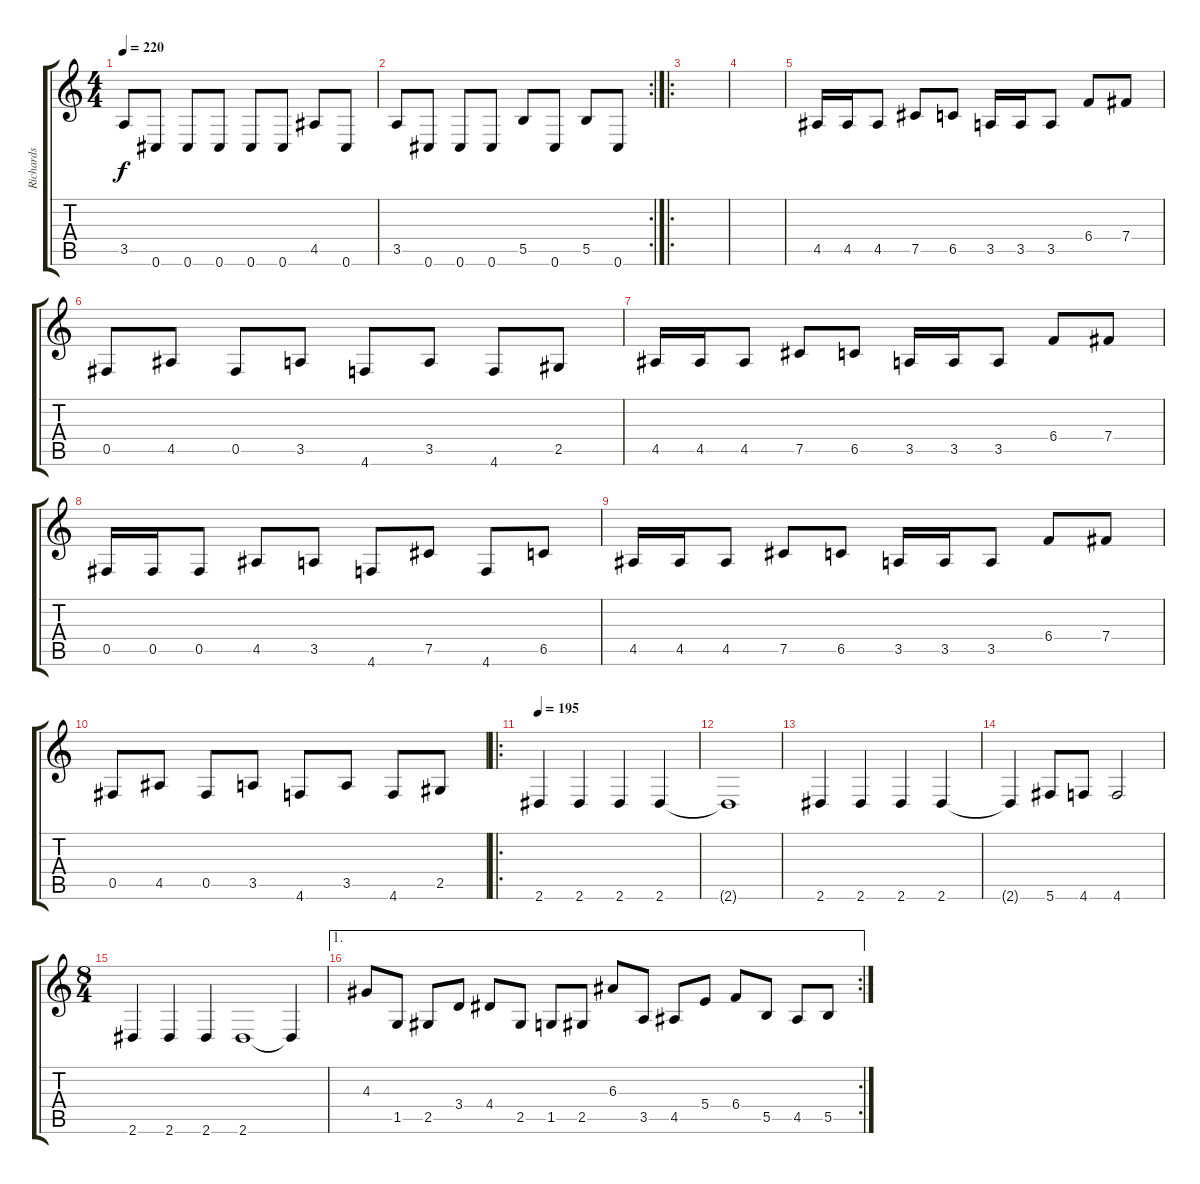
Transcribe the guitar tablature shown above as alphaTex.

\track ("Richards" "Richards") {instrument electricbassfinger}
\staff {score tabs}
\tuning (Db4 Ab3 E3 B2 Gb2 Db2) {hide}
\ts (4 4)
\tempo 220
\clef g2
\ks c
3.5.8{dy f} 0.6.8 0.6.8 0.6.8 0.6.8 0.6.8 4.5.8 0.6.8 |
\rc 2
3.5.8 0.6.8 0.6.8 0.6.8 5.5.8 0.6.8 5.5.8 0.6.8 |
\ro
|
|
4.5.16 4.5.16 4.5.8 7.5.8 6.5.8 3.5.16 3.5.16 3.5.8 6.4.8 7.4.8 |
0.5.8 4.5.8 0.5.8 3.5.8 4.6.8 3.5.8 4.6.8 2.5.8 |
4.5.16 4.5.16 4.5.8 7.5.8 6.5.8 3.5.16 3.5.16 3.5.8 6.4.8 7.4.8 |
0.5.16 0.5.16 0.5.8 4.5.8 3.5.8 4.6.8 7.5.8 4.6.8 6.5.8 |
4.5.16 4.5.16 4.5.8 7.5.8 6.5.8 3.5.16 3.5.16 3.5.8 6.4.8 7.4.8 |
0.5.8 4.5.8 0.5.8 3.5.8 4.6.8 3.5.8 4.6.8 2.5.8 |
\ro
\tempo 195
2.6.4 2.6.4 2.6.4 2.6.4 |
2.6{t}.1 |
2.6.4 2.6.4 2.6.4 2.6.4 |
2.6{t}.4 5.6.8 4.6.8 4.6.2 |
\ts (8 4)
2.6.4 2.6.4 2.6.4 2.6.1 2.6{t}.4 |
\ae 1
\rc 2
4.3.8 1.5.8 2.5.8 3.4.8 4.4.8 2.5.8 1.5.8 2.5.8 6.3.8 3.5.8 4.5.8 5.4.8 6.4.8 5.5.8 4.5.8 5.5.8
